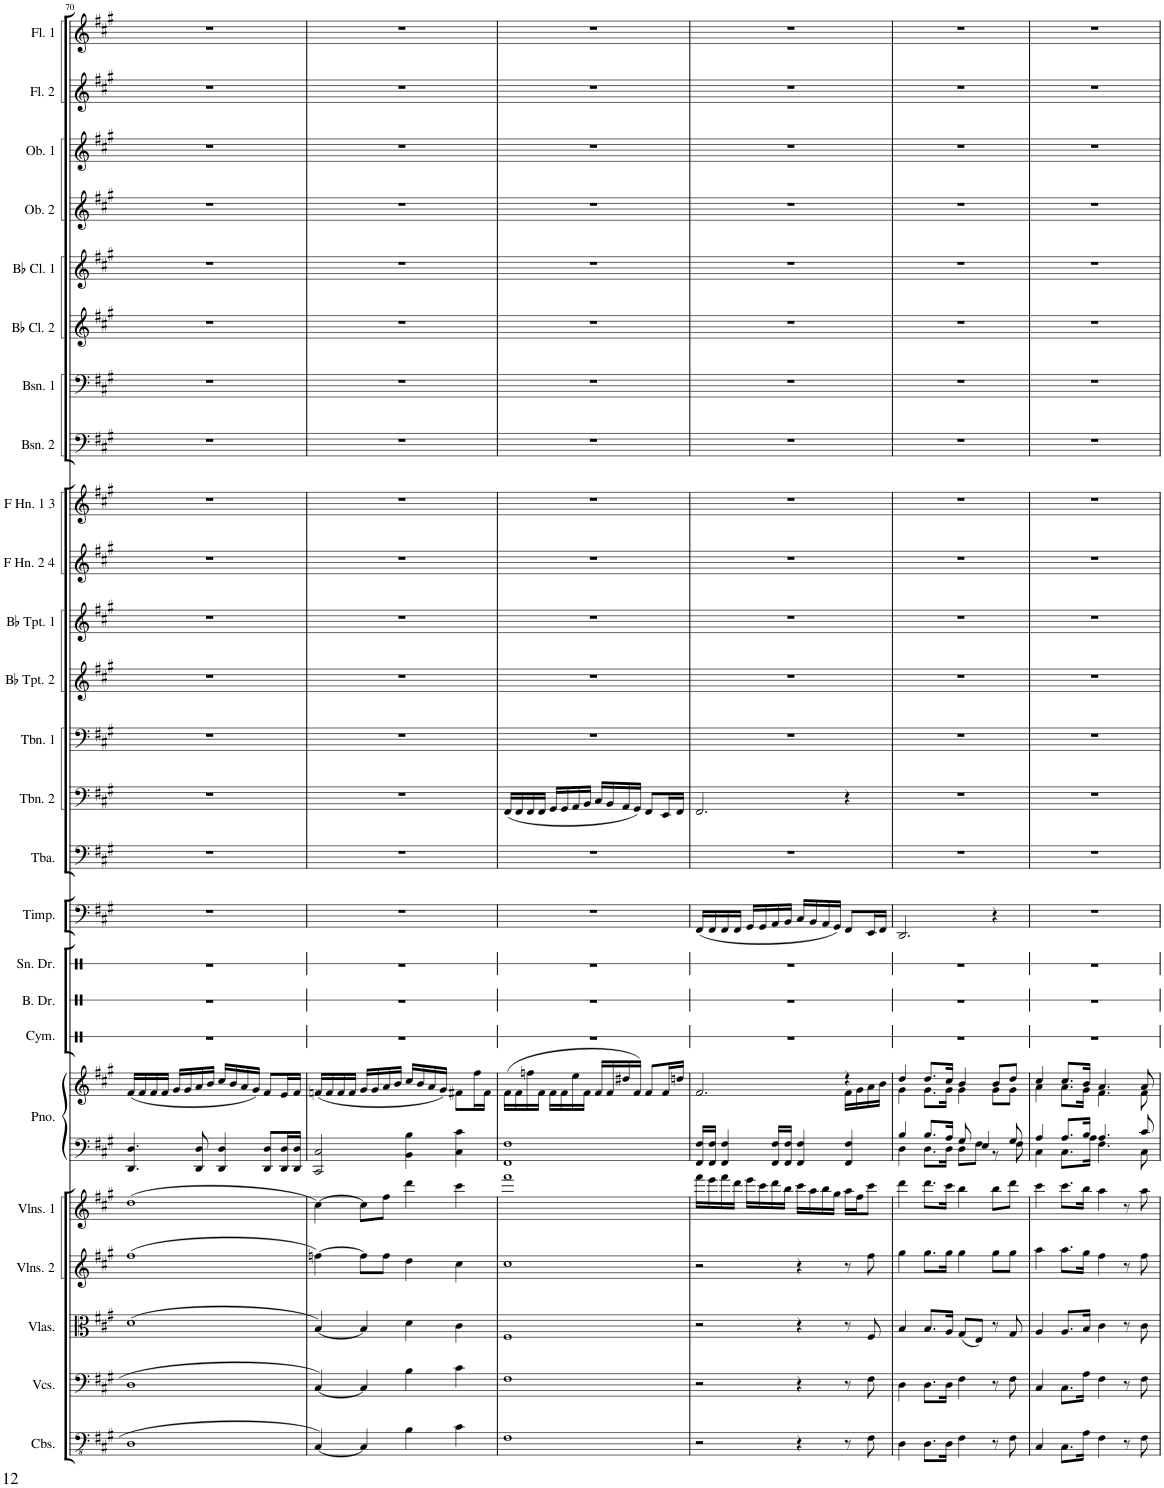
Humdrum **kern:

**kern	**kern	**kern	**kern	**kern	**kern	**kern	**kern	**kern	**kern	**kern	**kern	**kern	**kern	**kern	**kern	**kern	**kern	**kern	**kern	**kern	**kern	**kern	**kern	**kern	**kern
*part25	*part24	*part23	*part22	*part21	*part20	*part20	*part19	*part18	*part17	*part16	*part15	*part14	*part13	*part12	*part11	*part10	*part9	*part8	*part7	*part6	*part5	*part4	*part3	*part2	*part1
*staff26	*staff25	*staff24	*staff23	*staff22	*staff21	*staff20	*staff19	*staff18	*staff17	*staff16	*staff15	*staff14	*staff13	*staff12	*staff11	*staff10	*staff9	*staff8	*staff7	*staff6	*staff5	*staff4	*staff3	*staff2	*staff1
*I"Contrabasses	*I"Violoncellos	*I"Violas	*I"Violins 2	*I"Violins 1	*I"Piano	*	*I"Cymbal	*I"Bass Drum	*I"Snare Drum	*I"Timpani	*I"Tuba	*I"Trombone 2	*I"Trombone 1	*I"Bb Trumpet 2	*I"Bb Trumpet 1	*I"F Horn 2 &amp; 4	*I"F Horn 1 &amp; 3	*I"Bassoon 2	*I"Bassoon 1	*I"Bb Clarinet 2	*I"Bb Clarinet 1	*I"Oboe 2	*I"Oboe 1	*I"Flute 2	*I"Flute 1
*I'Cbs.	*I'Vcs.	*I'Vlas.	*I'Vlns. 2	*I'Vlns. 1	*I'Pno.	*	*I'Cym.	*I'B. Dr.	*I'Sn. Dr.	*I'Timp.	*I'Tba.	*I'Tbn. 2	*I'Tbn. 1	*I'Bb Tpt. 2	*I'Bb Tpt. 1	*I'F Hn. 2 4	*I'F Hn. 1 3	*I'Bsn. 2	*I'Bsn. 1	*I'Bb Cl. 2	*I'Bb Cl. 1	*I'Ob. 2	*I'Ob. 1	*I'Fl. 2	*I'Fl. 1
!!LO:PB:g=z
*clefFv4	*clefF4	*clefC3	*clefG2	*clefG2	*clefF4	*clefG2	*clefX	*clefX	*clefX	*clefF4	*clefF4	*clefF4	*clefF4	*clefG2	*clefG2	*clefG2	*clefG2	*clefF4	*clefF4	*clefG2	*clefG2	*clefG2	*clefG2	*clefG2	*clefG2
*	*	*	*	*	*	*	*	*	*	*	*	*	*	*Trd1c2	*Trd1c2	*Trd4c7	*Trd4c7	*	*	*Trd1c2	*Trd1c2	*	*	*	*
*k[f#c#g#]	*k[f#c#g#]	*k[f#c#g#]	*k[f#c#g#]	*k[f#c#g#]	*k[f#c#g#]	*k[f#c#g#]	*k[]	*k[]	*k[]	*k[f#c#g#]	*k[f#c#g#]	*k[f#c#g#]	*k[f#c#g#]	*k[f#c#g#]	*k[f#c#g#]	*k[f#c#g#]	*k[f#c#g#]	*k[f#c#g#]	*k[f#c#g#]	*k[f#c#g#]	*k[f#c#g#]	*k[f#c#g#]	*k[f#c#g#]	*k[f#c#g#]	*k[f#c#g#]
*M4/4	*M4/4	*M4/4	*M4/4	*M4/4	*M4/4	*M4/4	*M4/4	*M4/4	*M4/4	*M4/4	*M4/4	*M4/4	*M4/4	*M4/4	*M4/4	*M4/4	*M4/4	*M4/4	*M4/4	*M4/4	*M4/4	*M4/4	*M4/4	*M4/4	*M4/4
=70	=70	=70	=70	=70	=70	=70	=70	=70	=70	=70	=70	=70	=70	=70	=70	=70	=70	=70	=70	=70	=70	=70	=70	=70	=70
1DD	1D	(1d	(1ff#	(1dd	4.DD/ 4.D/	(16f#/LL	1r	1r	1r	1r	1r	1r	1r	1r	1r	1r	1r	1r	1r	1r	1r	1r	1r	1r	1r
.	.	.	.	.	.	16f#/	.	.	.	.	.	.	.	.	.	.	.	.	.	.	.	.	.	.	.
.	.	.	.	.	.	16f#/	.	.	.	.	.	.	.	.	.	.	.	.	.	.	.	.	.	.	.
.	.	.	.	.	.	16f#/JJ	.	.	.	.	.	.	.	.	.	.	.	.	.	.	.	.	.	.	.
.	.	.	.	.	.	16g#/LL	.	.	.	.	.	.	.	.	.	.	.	.	.	.	.	.	.	.	.
.	.	.	.	.	.	16g#/	.	.	.	.	.	.	.	.	.	.	.	.	.	.	.	.	.	.	.
.	.	.	.	.	8DD/ 8D/	16a/	.	.	.	.	.	.	.	.	.	.	.	.	.	.	.	.	.	.	.
.	.	.	.	.	.	16b/JJ	.	.	.	.	.	.	.	.	.	.	.	.	.	.	.	.	.	.	.
.	.	.	.	.	4DD/ 4D/	16cc#/LL	.	.	.	.	.	.	.	.	.	.	.	.	.	.	.	.	.	.	.
.	.	.	.	.	.	16b/	.	.	.	.	.	.	.	.	.	.	.	.	.	.	.	.	.	.	.
.	.	.	.	.	.	16a/	.	.	.	.	.	.	.	.	.	.	.	.	.	.	.	.	.	.	.
.	.	.	.	.	.	16g#/JJ)	.	.	.	.	.	.	.	.	.	.	.	.	.	.	.	.	.	.	.
.	.	.	.	.	8DD/ 8D/L	8f#/L	.	.	.	.	.	.	.	.	.	.	.	.	.	.	.	.	.	.	.
.	.	.	.	.	16DD/ 16D/L	16e/L	.	.	.	.	.	.	.	.	.	.	.	.	.	.	.	.	.	.	.
.	.	.	.	.	16DD/ 16D/JJ	16f#/JJ	.	.	.	.	.	.	.	.	.	.	.	.	.	.	.	.	.	.	.
=71	=71	=71	=71	=71	=71	=71	=71	=71	=71	=71	=71	=71	=71	=71	=71	=71	=71	=71	=71	=71	=71	=71	=71	=71	=71
[4CC#/	[4C#/	[4B/)	[4ffn\)	[4cc#\)	2CC#/ 2C#/	(16fn/LL	1r	1r	1r	1r	1r	1r	1r	1r	1r	1r	1r	1r	1r	1r	1r	1r	1r	1r	1r
.	.	.	.	.	.	16f/	.	.	.	.	.	.	.	.	.	.	.	.	.	.	.	.	.	.	.
.	.	.	.	.	.	16f/	.	.	.	.	.	.	.	.	.	.	.	.	.	.	.	.	.	.	.
.	.	.	.	.	.	16f/JJ	.	.	.	.	.	.	.	.	.	.	.	.	.	.	.	.	.	.	.
4CC#/]	4C#/]	4B/]	8ff\L]	8cc#\L]	.	16g#/LL	.	.	.	.	.	.	.	.	.	.	.	.	.	.	.	.	.	.	.
.	.	.	.	.	.	16g#/	.	.	.	.	.	.	.	.	.	.	.	.	.	.	.	.	.	.	.
.	.	.	8ff\J	8ff#\J	.	16a/	.	.	.	.	.	.	.	.	.	.	.	.	.	.	.	.	.	.	.
.	.	.	.	.	.	16b/JJ	.	.	.	.	.	.	.	.	.	.	.	.	.	.	.	.	.	.	.
4BB\	4B\	4d\	4dd\	4ddd\	4BB\ 4B\	16cc#/LL	.	.	.	.	.	.	.	.	.	.	.	.	.	.	.	.	.	.	.
.	.	.	.	.	.	16b/	.	.	.	.	.	.	.	.	.	.	.	.	.	.	.	.	.	.	.
.	.	.	.	.	.	16a/	.	.	.	.	.	.	.	.	.	.	.	.	.	.	.	.	.	.	.
.	.	.	.	.	.	16g#/JJ)	.	.	.	.	.	.	.	.	.	.	.	.	.	.	.	.	.	.	.
4C#\	4c#\	4c#\	4cc#\	4ccc#\	4C#\ 4c#\	8f#X\L	.	.	.	.	.	.	.	.	.	.	.	.	.	.	.	.	.	.	.
.	.	.	.	.	.	16ff#\L	.	.	.	.	.	.	.	.	.	.	.	.	.	.	.	.	.	.	.
.	.	.	.	.	.	16f#\JJ	.	.	.	.	.	.	.	.	.	.	.	.	.	.	.	.	.	.	.
=72	=72	=72	=72	=72	=72	=72	=72	=72	=72	=72	=72	=72	=72	=72	=72	=72	=72	=72	=72	=72	=72	=72	=72	=72	=72
1FF#	1F#	1F#	1cc#	1fff#	1FF# 1F#	(16f#\LL	1r	1r	1r	1r	1r	(16FF#/LL	1r	1r	1r	1r	1r	1r	1r	1r	1r	1r	1r	1r	1r
.	.	.	.	.	.	16f#\	.	.	.	.	.	16FF#/	.	.	.	.	.	.	.	.	.	.	.	.	.
.	.	.	.	.	.	16ffn\	.	.	.	.	.	16FF#/	.	.	.	.	.	.	.	.	.	.	.	.	.
.	.	.	.	.	.	16f#\JJ	.	.	.	.	.	16FF#/JJ	.	.	.	.	.	.	.	.	.	.	.	.	.
.	.	.	.	.	.	16f#\LL	.	.	.	.	.	16GG#/LL	.	.	.	.	.	.	.	.	.	.	.	.	.
.	.	.	.	.	.	16f#\	.	.	.	.	.	16GG#/	.	.	.	.	.	.	.	.	.	.	.	.	.
.	.	.	.	.	.	16ee\	.	.	.	.	.	16AA/	.	.	.	.	.	.	.	.	.	.	.	.	.
.	.	.	.	.	.	16f#\JJ	.	.	.	.	.	16BB/JJ	.	.	.	.	.	.	.	.	.	.	.	.	.
.	.	.	.	.	.	16f#/LL	.	.	.	.	.	16C#/LL	.	.	.	.	.	.	.	.	.	.	.	.	.
.	.	.	.	.	.	16f#/	.	.	.	.	.	16BB/	.	.	.	.	.	.	.	.	.	.	.	.	.
.	.	.	.	.	.	16dd#X/	.	.	.	.	.	16AA/	.	.	.	.	.	.	.	.	.	.	.	.	.
.	.	.	.	.	.	16f#/JJ)	.	.	.	.	.	16GG#/JJ)	.	.	.	.	.	.	.	.	.	.	.	.	.
.	.	.	.	.	.	8f#/L	.	.	.	.	.	8FF#/L	.	.	.	.	.	.	.	.	.	.	.	.	.
.	.	.	.	.	.	16f#/L	.	.	.	.	.	16EE/L	.	.	.	.	.	.	.	.	.	.	.	.	.
.	.	.	.	.	.	16ddn/JJ	.	.	.	.	.	16FF#/JJ	.	.	.	.	.	.	.	.	.	.	.	.	.
=73	=73	=73	=73	=73	=73	=73	=73	=73	=73	=73	=73	=73	=73	=73	=73	=73	=73	=73	=73	=73	=73	=73	=73	=73	=73
*	*	*	*	*	*	*^	*	*	*	*	*	*	*	*	*	*	*	*	*	*	*	*	*	*	*
2r	2r	2r	2r	16fff#\LL	16FF#/ 16F#/LL	2.f#/	2.ryy	1r	1r	1r	(16FF#/LL	1r	2.FF#/	1r	1r	1r	1r	1r	1r	1r	1r	1r	1r	1r	1r	1r
.	.	.	.	16eee\	16FF#/ 16F#/JJ	.	.	.	.	.	16FF#/	.	.	.	.	.	.	.	.	.	.	.	.	.	.	.
.	.	.	.	16fff#\	4FF#/ 4F#/	.	.	.	.	.	16FF#/	.	.	.	.	.	.	.	.	.	.	.	.	.	.	.
.	.	.	.	16ddd\JJ	.	.	.	.	.	.	16FF#/JJ	.	.	.	.	.	.	.	.	.	.	.	.	.	.	.
.	.	.	.	16eee\LL	.	.	.	.	.	.	16GG#/LL	.	.	.	.	.	.	.	.	.	.	.	.	.	.	.
.	.	.	.	16ccc#\	.	.	.	.	.	.	16GG#/	.	.	.	.	.	.	.	.	.	.	.	.	.	.	.
.	.	.	.	16ddd\	16FF#/ 16F#/LL	.	.	.	.	.	16AA/	.	.	.	.	.	.	.	.	.	.	.	.	.	.	.
.	.	.	.	16bb\JJ	16FF#/ 16F#/JJ	.	.	.	.	.	16BB/JJ	.	.	.	.	.	.	.	.	.	.	.	.	.	.	.
4r	4r	4r	4r	16ccc#\LL	4FF#/ 4F#/	.	.	.	.	.	16C#/LL	.	.	.	.	.	.	.	.	.	.	.	.	.	.	.
.	.	.	.	16aa\	.	.	.	.	.	.	16BB/	.	.	.	.	.	.	.	.	.	.	.	.	.	.	.
.	.	.	.	16bb\	.	.	.	.	.	.	16AA/	.	.	.	.	.	.	.	.	.	.	.	.	.	.	.
.	.	.	.	16gg#\JJ	.	.	.	.	.	.	16GG#/JJ)	.	.	.	.	.	.	.	.	.	.	.	.	.	.	.
8r	8r	8r	8r	16aa\LL	4FF#/ 4F#/	4r	16f#\LL	.	.	.	8FF#/L	.	4r	.	.	.	.	.	.	.	.	.	.	.	.	.
.	.	.	.	16ff#\J	.	.	16g#\	.	.	.	.	.	.	.	.	.	.	.	.	.	.	.	.	.	.	.
8FF#\	8F#\	8F#/	8ff#\	8ccc#\J	.	.	16a\	.	.	.	16EE/L	.	.	.	.	.	.	.	.	.	.	.	.	.	.	.
.	.	.	.	.	.	.	16b\JJ	.	.	.	16FF#/JJ	.	.	.	.	.	.	.	.	.	.	.	.	.	.	.
=74	=74	=74	=74	=74	=74	=74	=74	=74	=74	=74	=74	=74	=74	=74	=74	=74	=74	=74	=74	=74	=74	=74	=74	=74	=74	=74
*	*	*	*	*	*^	*	*	*	*	*	*	*	*	*	*	*	*	*	*	*	*	*	*	*	*	*
4DD\	4D\	4B/	4gg#\	4ddd\	4B/	4D\	4dd/	4g#\	1r	1r	1r	2.DD/	1r	1r	1r	1r	1r	1r	1r	1r	1r	1r	1r	1r	1r	1r	1r
8.DD\L	8.D\L	8.B/L	8.gg#\L	8.ddd\L	8.B/L	8.D\L	8.dd/L	8.g#\L	.	.	.	.	.	.	.	.	.	.	.	.	.	.	.	.	.	.	.
16DD\Jk	16D\Jk	16A/Jk	16gg#\Jk	16ccc#\Jk	16A/Jk	16D\Jk	16cc#/Jk	16g#\Jk	.	.	.	.	.	.	.	.	.	.	.	.	.	.	.	.	.	.	.
4FF#\	4F#\	(8G#/L	4gg#\	4bb\	8G#/	8D\L	4b/	4g#\	.	.	.	.	.	.	.	.	.	.	.	.	.	.	.	.	.	.	.
.	.	8E/J)	.	.	4E/	8F#\J	.	.	.	.	.	.	.	.	.	.	.	.	.	.	.	.	.	.	.	.	.
8r	8r	8r	8gg#\L	8bb\L	.	8r	8b/L	8g#\L	.	.	.	4r	.	.	.	.	.	.	.	.	.	.	.	.	.	.	.
8FF#\	8F#\	8G#/	8gg#\J	8ddd\J	8G#/	8F#\	8dd/J	8g#\J	.	.	.	.	.	.	.	.	.	.	.	.	.	.	.	.	.	.	.
=75	=75	=75	=75	=75	=75	=75	=75	=75	=75	=75	=75	=75	=75	=75	=75	=75	=75	=75	=75	=75	=75	=75	=75	=75	=75	=75	=75
4CC#/	4C#/	4A/	4aa\	4ccc#\	4A/	4C#\	4cc#/	4a\	1r	1r	1r	1r	1r	1r	1r	1r	1r	1r	1r	1r	1r	1r	1r	1r	1r	1r	1r
8.CC#\L	8.C#\L	8.A/L	8.aa\L	8.ccc#\L	8.A/L	8.C#\L	8.cc#/L	8.a\L	.	.	.	.	.	.	.	.	.	.	.	.	.	.	.	.	.	.	.
16AA\Jk	16A\Jk	16B/Jk	16gg#\Jk	16bb\Jk	16B/Jk	16A\Jk	16b/Jk	16g#\Jk	.	.	.	.	.	.	.	.	.	.	.	.	.	.	.	.	.	.	.
4FF#\	4F#\	4c#\	4ff#\	4aa\	4.A/	4.F#\	4.a/	4.f#\	.	.	.	.	.	.	.	.	.	.	.	.	.	.	.	.	.	.	.
8r	8r	8r	8r	8r	.	.	.	.	.	.	.	.	.	.	.	.	.	.	.	.	.	.	.	.	.	.	.
8FF#\	8F#\	8c#\	8ff#\	8aa\	8c#/	8C#\	8a/	8f#\	.	.	.	.	.	.	.	.	.	.	.	.	.	.	.	.	.	.	.
*	*	*	*	*	*v	*v	*	*	*	*	*	*	*	*	*	*	*	*	*	*	*	*	*	*	*	*	*
*	*	*	*	*	*	*v	*v	*	*	*	*	*	*	*	*	*	*	*	*	*	*	*	*	*	*	*
=	=	=	=	=	=	=	=	=	=	=	=	=	=	=	=	=	=	=	=	=	=	=	=	=	=
*-	*-	*-	*-	*-	*-	*-	*-	*-	*-	*-	*-	*-	*-	*-	*-	*-	*-	*-	*-	*-	*-	*-	*-	*-	*-
